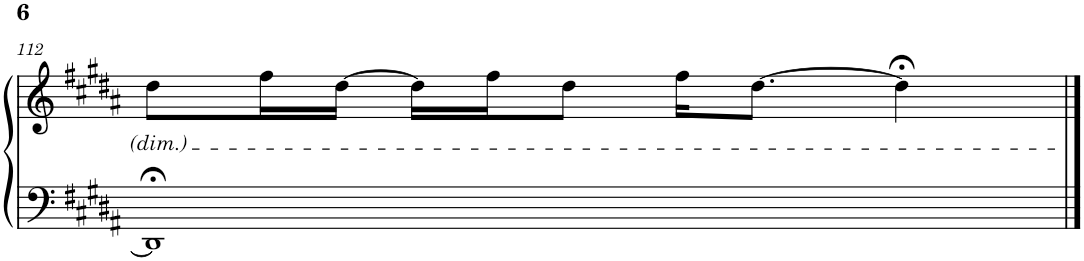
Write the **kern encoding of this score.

**kern	**kern
*part1	*part1
*staff2	*staff1
*I"Piano	*
*I'Pno.	*
!!LO:PB:g=z
*clefF4	*clefG2
*k[f#c#g#d#a#]	*k[f#c#g#d#a#]
*M4/4	*M4/4
=112	=112
1DD#;<]	8dd#\L
.	16ff#\L
.	[16dd#\JJ
.	16dd#\LL]
.	16ff#\J
.	8dd#\J
.	16ff#\KL
.	[8.dd#\J
.	4dd#;<\]
==	==
*-	*-
